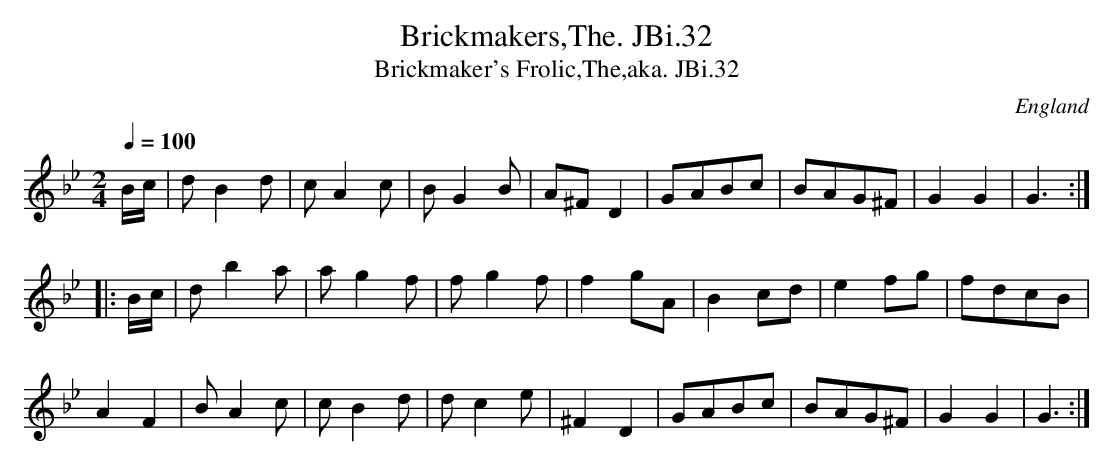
X:1
T:Brickmakers,The. JBi.32
T:Brickmaker's Frolic,The,aka. JBi.32
L:1/8
M:2/4
O:England
Q:1/4=100
K:Bb
B/c/|dB2d|cA2c|BG2B|A^FD2|GABc|BAG^F|G2G2|G3:|!
|:B/c/|db2a|ag2f|fg2f|f2gA|B2cd|e2fg|fdcB|!
A2F2|BA2c|cB2d|dc2e|^F2D2|GABc|BAG^F|G2G2|G3:|
